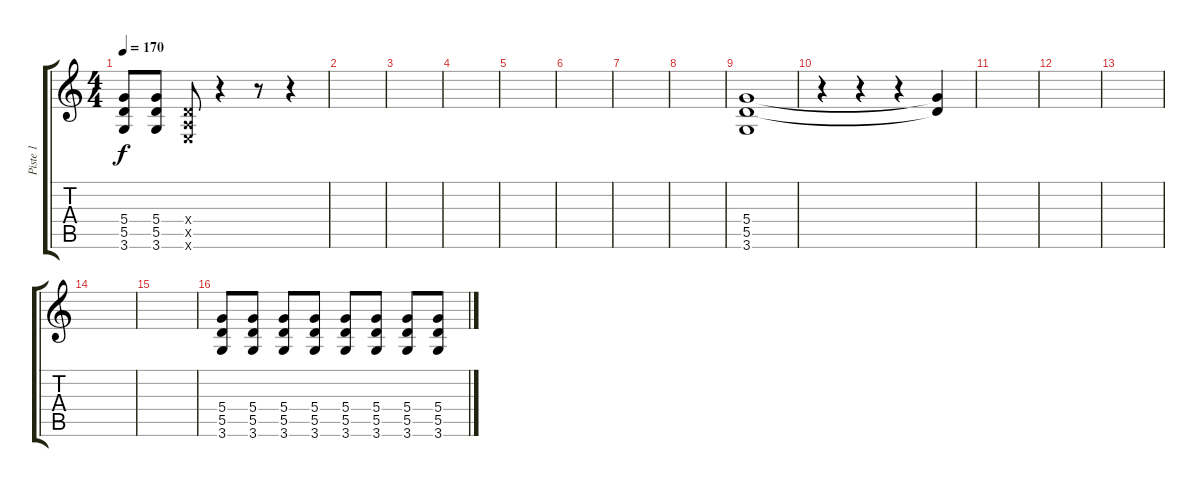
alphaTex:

\track ("Piste 1" "Piste 1") {instrument distortionguitar}
\staff {score tabs}
\tuning (E4 B3 G3 D3 A2 E2) {hide}
\ts (4 4)
\tempo 170
\clef g2
\ks c
(5.4 5.5 3.6).8{dy f} (5.4 5.5 3.6).8 (0.4{x} 0.5{x} 0.6{x}).8 r.4 r.8 r.4 |
|
|
|
|
|
|
|
(5.4 5.5 3.6).1 |
r.4 r.4 r.4 (5.4{t} 5.5{t}).4 |
|
|
|
|
|
(5.4 5.5 3.6).8{instrument electricguitarmuted} (5.4 5.5 3.6).8 (5.4 5.5 3.6).8 (5.4 5.5 3.6).8 (5.4 5.5 3.6).8 (5.4 5.5 3.6).8 (5.4 5.5 3.6).8 (5.4 5.5 3.6).8
